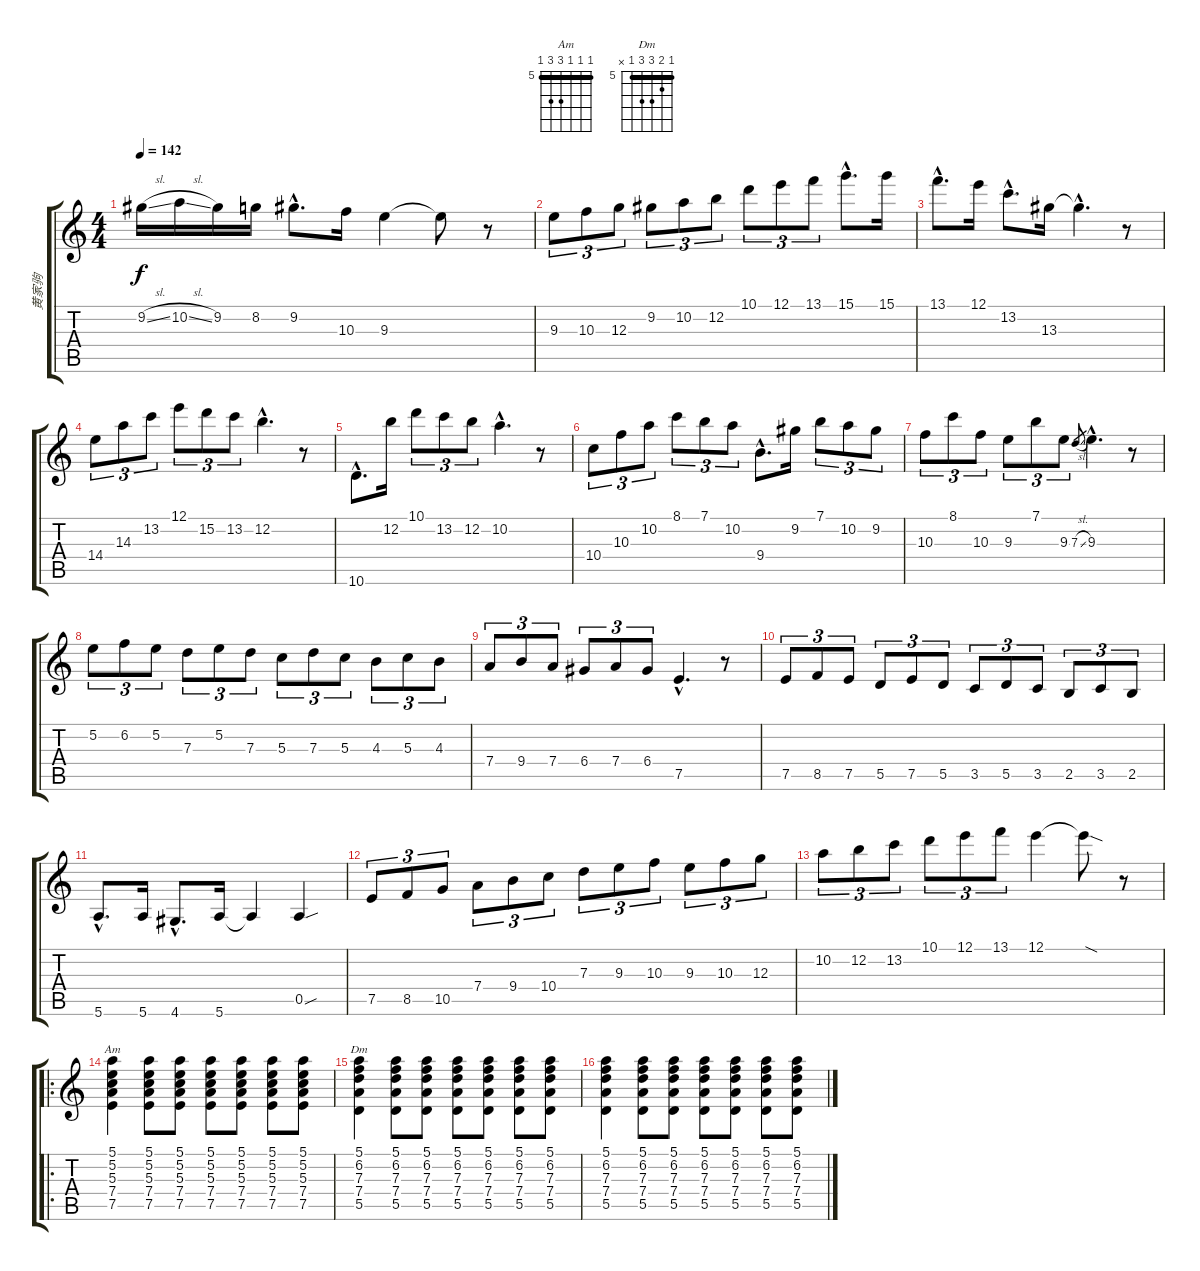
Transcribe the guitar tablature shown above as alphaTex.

\track ("黄家驹" "黄家驹") {instrument acousticguitarsteel}
\staff {score tabs}
\tuning (E4 B3 G3 D3 A2 E2) {hide}
\chord ("Am" 5 5 5 7 7 5) {firstfret 5 barre 5}
\chord ("Dm" 5 6 7 7 5 x) {firstfret 5 barre 5}
\ts (4 4)
\tempo 142
\clef g2
\ks c
9.2{sl}.16{dy f} 10.2{sl}.16 9.2.16 8.2.16 9.2{hac}.8{d} 10.3.16 9.3.4 9.3{t}.8 r.8 |
9.3.8{tu (3 2)} 10.3.8{tu (3 2)} 12.3.8{tu (3 2)} 9.2.8{tu (3 2)} 10.2.8{tu (3 2)} 12.2.8{tu (3 2)} 10.1.8{tu (3 2)} 12.1.8{tu (3 2)} 13.1.8{tu (3 2)} 15.1{hac}.8{d} 15.1.16 |
13.1{hac}.8{d} 12.1.16 13.2{hac}.8{d} 13.3.16 13.3{hac t}.4{d} r.8 |
14.4.8{tu (3 2)} 14.3.8{tu (3 2)} 13.2.8{tu (3 2)} 12.1.8{tu (3 2)} 15.2.8{tu (3 2)} 13.2.8{tu (3 2)} 12.2{hac}.4{d} r.8 |
10.6{hac}.8{d} 12.2.16 10.1.8{tu (3 2)} 13.2.8{tu (3 2)} 12.2.8{tu (3 2)} 10.2{hac}.4{d} r.8 |
10.4.8{tu (3 2)} 10.3.8{tu (3 2)} 10.2.8{tu (3 2)} 8.1.8{tu (3 2)} 7.1.8{tu (3 2)} 10.2.8{tu (3 2)} 9.4{hac}.8{d} 9.2.16 7.1.8{tu (3 2)} 10.2.8{tu (3 2)} 9.2.8{tu (3 2)} |
10.3.8{tu (3 2)} 8.1.8{tu (3 2)} 10.3.8{tu (3 2)} 9.3.8{tu (3 2)} 7.1.8{tu (3 2)} 9.3.8{tu (3 2)} 7.3{sl}.8{gr} 9.3{hac}.4{d} r.8 |
5.2.8{tu (3 2)} 6.2.8{tu (3 2)} 5.2.8{tu (3 2)} 7.3.8{tu (3 2)} 5.2.8{tu (3 2)} 7.3.8{tu (3 2)} 5.3.8{tu (3 2)} 7.3.8{tu (3 2)} 5.3.8{tu (3 2)} 4.3.8{tu (3 2)} 5.3.8{tu (3 2)} 4.3.8{tu (3 2)} |
7.4.8{tu (3 2)} 9.4.8{tu (3 2)} 7.4.8{tu (3 2)} 6.4.8{tu (3 2)} 7.4.8{tu (3 2)} 6.4.8{tu (3 2)} 7.5{hac}.4{d} r.8 |
7.5.8{tu (3 2)} 8.5.8{tu (3 2)} 7.5.8{tu (3 2)} 5.5.8{tu (3 2)} 7.5.8{tu (3 2)} 5.5.8{tu (3 2)} 3.5.8{tu (3 2)} 5.5.8{tu (3 2)} 3.5.8{tu (3 2)} 2.5.8{tu (3 2)} 3.5.8{tu (3 2)} 2.5.8{tu (3 2)} |
5.6{hac}.8{d} 5.6.16 4.6{hac}.8{d} 5.6.16 5.6{t}.4 0.5{sou}.4 |
7.5.8{tu (3 2)} 8.5.8{tu (3 2)} 10.5.8{tu (3 2)} 7.4.8{tu (3 2)} 9.4.8{tu (3 2)} 10.4.8{tu (3 2)} 7.3.8{tu (3 2)} 9.3.8{tu (3 2)} 10.3.8{tu (3 2)} 9.3.8{tu (3 2)} 10.3.8{tu (3 2)} 12.3.8{tu (3 2)} |
10.2.8{tu (3 2)} 12.2.8{tu (3 2)} 13.2.8{tu (3 2)} 10.1.8{tu (3 2)} 12.1.8{tu (3 2)} 13.1.8{tu (3 2)} 12.1.4 12.1{sod t}.8 r.8 |
\ro
(5.1 5.2 5.3 7.4 7.5).4{ch "Am" volume 4} (5.1 5.2 5.3 7.4 7.5).8 (5.1 5.2 5.3 7.4 7.5).8 (5.1 5.2 5.3 7.4 7.5).8 (5.1 5.2 5.3 7.4 7.5).8 (5.1 5.2 5.3 7.4 7.5).8 (5.1 5.2 5.3 7.4 7.5).8 |
(5.1 6.2 7.3 7.4 5.5).4{ch "Dm"} (5.1 6.2 7.3 7.4 5.5).8 (5.1 6.2 7.3 7.4 5.5).8 (5.1 6.2 7.3 7.4 5.5).8 (5.1 6.2 7.3 7.4 5.5).8 (5.1 6.2 7.3 7.4 5.5).8 (5.1 6.2 7.3 7.4 5.5).8 |
(5.1 6.2 7.3 7.4 5.5).4 (5.1 6.2 7.3 7.4 5.5).8 (5.1 6.2 7.3 7.4 5.5).8 (5.1 6.2 7.3 7.4 5.5).8 (5.1 6.2 7.3 7.4 5.5).8 (5.1 6.2 7.3 7.4 5.5).8 (5.1 6.2 7.3 7.4 5.5).8
